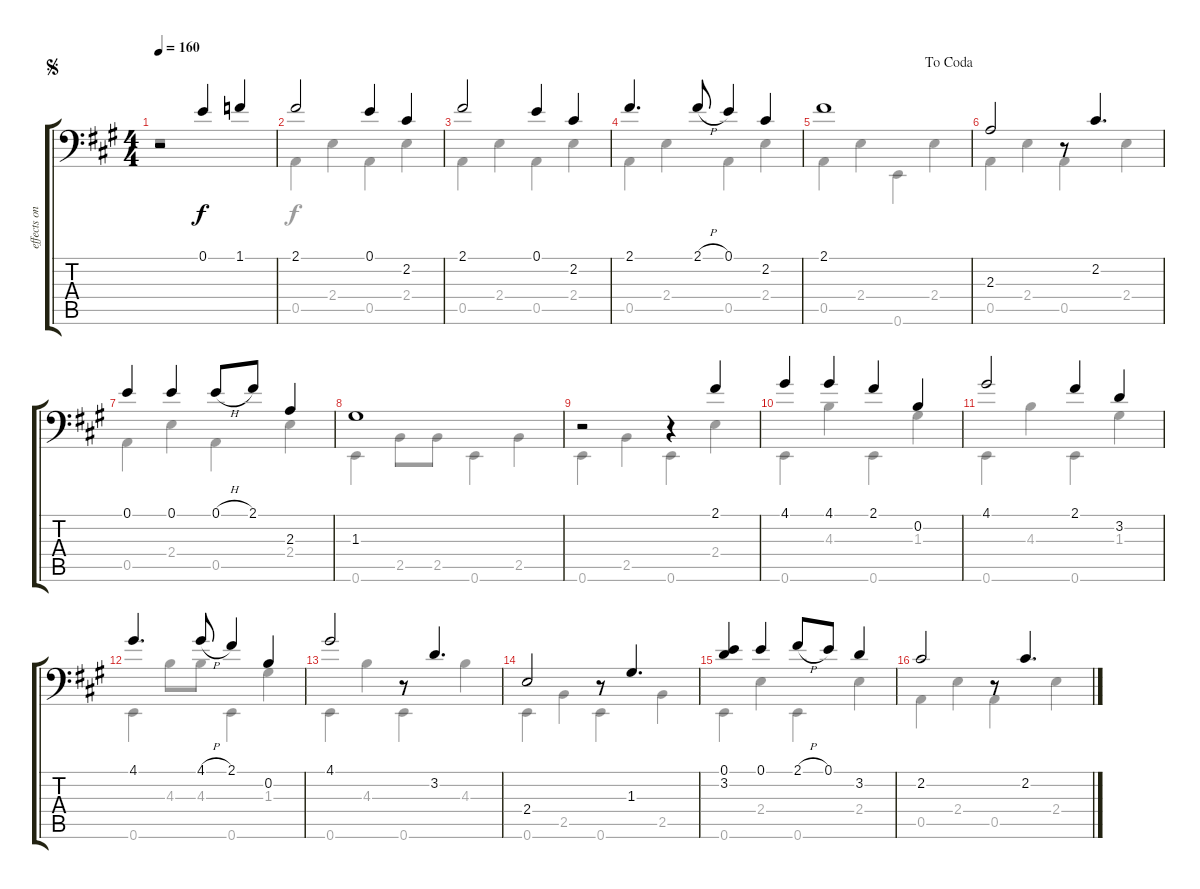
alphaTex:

\track ("effects only" "effects on") {instrument acousticguitarnylon}
\staff {score tabs}
\tuning (E3 B2 G2 D2 A1 E1) {hide}
\voice
\ts (4 4)
\jump segno
\tempo 160
\clef f4
\ks a
r.2{dy f instrument acousticguitarnylon} 0.1.4 1.1.4 |
2.1.2 0.1.4 2.2.4 |
2.1.2 0.1.4 2.2.4 |
2.1.4{d} 2.1{h}.8 0.1.4 2.2.4 |
\jump dacoda
2.1.1 |
2.3.2 r.8 2.2.4{d} |
0.1.4 0.1.4 0.1{h}.8 2.1.8 2.3.4 |
1.3.1 |
r.2 r.4 2.1.4 |
4.1.4 4.1.4 2.1.4 0.2.4 |
4.1.2 2.1.4 3.2.4 |
4.1.4{d} 4.1{h}.8 2.1.4 0.2.4 |
4.1.2 r.8 3.2.4{d} |
2.4.2 r.8 1.3.4{d} |
(0.1 3.2).4 0.1.4 2.1{h}.8 0.1.8 3.2.4 |
2.2.2 r.8 2.2.4{d}
\voice
\clef f4
\ottava regular
\simile none
\ks a
r.1{dy f} |
0.5.4 2.4.4 0.5.4 2.4.4 |
0.5.4 2.4.4 0.5.4 2.4.4 |
0.5.4 2.4.4 0.5.4 2.4.4 |
0.5.4 2.4.4 0.6.4 2.4.4 |
0.5.4 2.4.4 0.5.4 2.4.4 |
0.5.4 2.4.4 0.5.4 2.4.4 |
0.6.4 2.5.8 2.5.8 0.6.4 2.5.4 |
0.6.4 2.5.4 0.6.4 2.4.4 |
0.6.4 4.3.4 0.6.4 1.3.4 |
0.6.4 4.3.4 0.6.4 1.3.4 |
0.6.4 4.3.8 4.3.8 0.6.4 1.3.4 |
0.6.4 4.3.4 0.6.4 4.3.4 |
0.6.4 2.5.4 0.6.4 2.5.4 |
0.6.4 2.4.4 0.6.4 2.4.4 |
0.5.4 2.4.4 0.5.4 2.4.4
